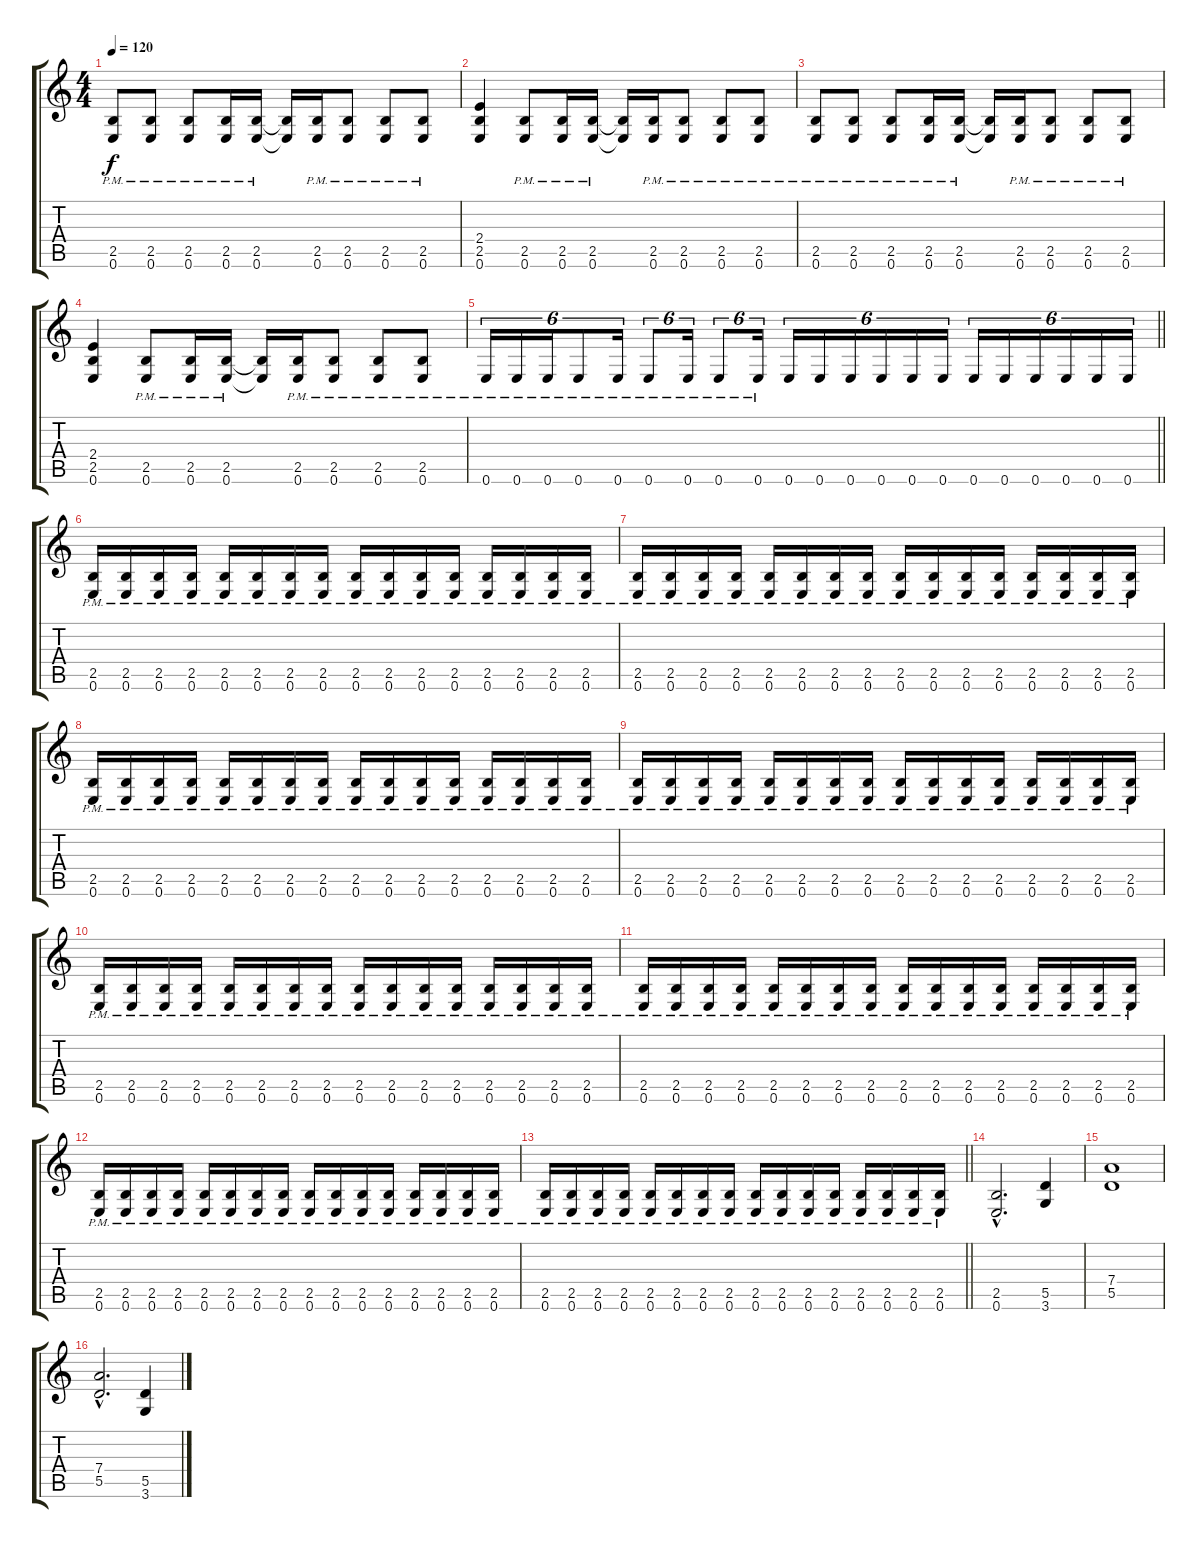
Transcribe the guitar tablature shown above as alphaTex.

\track "" {instrument distortionguitar}
\staff {score tabs}
\tuning (E4 B3 G3 D3 A2 E2) {hide}
\ts (4 4)
\tempo 120
\clef g2
\ks c
(2.5{pm} 0.6{pm}).8{dy f} (2.5{pm} 0.6{pm}).8 (2.5{pm} 0.6{pm}).8 (2.5{pm} 0.6{pm}).16 (2.5{pm} 0.6{pm}).16 (2.5{t} 0.6{t}).16 (2.5{pm} 0.6{pm}).16 (2.5{pm} 0.6{pm}).8 (2.5{pm} 0.6{pm}).8 (2.5{pm} 0.6{pm}).8 |
(2.4 2.5 0.6).4 (2.5{pm} 0.6{pm}).8 (2.5{pm} 0.6{pm}).16 (2.5{pm} 0.6{pm}).16 (2.5{t} 0.6{t}).16 (2.5{pm} 0.6{pm}).16 (2.5{pm} 0.6{pm}).8 (2.5{pm} 0.6{pm}).8 (2.5{pm} 0.6{pm}).8 |
(2.5{pm} 0.6{pm}).8 (2.5{pm} 0.6{pm}).8 (2.5{pm} 0.6{pm}).8 (2.5{pm} 0.6{pm}).16 (2.5{pm} 0.6{pm}).16 (2.5{t} 0.6{t}).16 (2.5{pm} 0.6{pm}).16 (2.5{pm} 0.6{pm}).8 (2.5{pm} 0.6{pm}).8 (2.5{pm} 0.6{pm}).8 |
(2.4 2.5 0.6).4 (2.5{pm} 0.6{pm}).8 (2.5{pm} 0.6{pm}).16 (2.5{pm} 0.6{pm}).16 (2.5{t} 0.6{t}).16 (2.5{pm} 0.6{pm}).16 (2.5{pm} 0.6{pm}).8 (2.5{pm} 0.6{pm}).8 (2.5{pm} 0.6{pm}).8 |
\barLineRight lightlight
0.6{pm}.16{tu (6 4)} 0.6{pm}.16{tu (6 4)} 0.6{pm}.16{tu (6 4)} 0.6{pm}.8{tu (6 4)} 0.6{pm}.16{tu (6 4)} 0.6{pm}.8{tu (6 4)} 0.6{pm}.16{tu (6 4)} 0.6{pm}.8{tu (6 4)} 0.6{pm}.16{tu (6 4)} 0.6.16{tu (6 4)} 0.6.16{tu (6 4)} 0.6.16{tu (6 4)} 0.6.16{tu (6 4)} 0.6.16{tu (6 4)} 0.6.16{tu (6 4)} 0.6.16{tu (6 4)} 0.6.16{tu (6 4)} 0.6.16{tu (6 4)} 0.6.16{tu (6 4)} 0.6.16{tu (6 4)} 0.6.16{tu (6 4)} |
(2.5{pm} 0.6{pm}).16 (2.5{pm} 0.6{pm}).16 (2.5{pm} 0.6{pm}).16 (2.5{pm} 0.6{pm}).16 (2.5{pm} 0.6{pm}).16 (2.5{pm} 0.6{pm}).16 (2.5{pm} 0.6{pm}).16 (2.5{pm} 0.6{pm}).16 (2.5{pm} 0.6{pm}).16 (2.5{pm} 0.6{pm}).16 (2.5{pm} 0.6{pm}).16 (2.5{pm} 0.6{pm}).16 (2.5{pm} 0.6{pm}).16 (2.5{pm} 0.6{pm}).16 (2.5{pm} 0.6{pm}).16 (2.5{pm} 0.6{pm}).16 |
(2.5{pm} 0.6{pm}).16 (2.5{pm} 0.6{pm}).16 (2.5{pm} 0.6{pm}).16 (2.5{pm} 0.6{pm}).16 (2.5{pm} 0.6{pm}).16 (2.5{pm} 0.6{pm}).16 (2.5{pm} 0.6{pm}).16 (2.5{pm} 0.6{pm}).16 (2.5{pm} 0.6{pm}).16 (2.5{pm} 0.6{pm}).16 (2.5{pm} 0.6{pm}).16 (2.5{pm} 0.6{pm}).16 (2.5{pm} 0.6{pm}).16 (2.5{pm} 0.6{pm}).16 (2.5{pm} 0.6{pm}).16 (2.5{pm} 0.6{pm}).16 |
(2.5{pm} 0.6{pm}).16 (2.5{pm} 0.6{pm}).16 (2.5{pm} 0.6{pm}).16 (2.5{pm} 0.6{pm}).16 (2.5{pm} 0.6{pm}).16 (2.5{pm} 0.6{pm}).16 (2.5{pm} 0.6{pm}).16 (2.5{pm} 0.6{pm}).16 (2.5{pm} 0.6{pm}).16 (2.5{pm} 0.6{pm}).16 (2.5{pm} 0.6{pm}).16 (2.5{pm} 0.6{pm}).16 (2.5{pm} 0.6{pm}).16 (2.5{pm} 0.6{pm}).16 (2.5{pm} 0.6{pm}).16 (2.5{pm} 0.6{pm}).16 |
(2.5{pm} 0.6{pm}).16 (2.5{pm} 0.6{pm}).16 (2.5{pm} 0.6{pm}).16 (2.5{pm} 0.6{pm}).16 (2.5{pm} 0.6{pm}).16 (2.5{pm} 0.6{pm}).16 (2.5{pm} 0.6{pm}).16 (2.5{pm} 0.6{pm}).16 (2.5{pm} 0.6{pm}).16 (2.5{pm} 0.6{pm}).16 (2.5{pm} 0.6{pm}).16 (2.5{pm} 0.6{pm}).16 (2.5{pm} 0.6{pm}).16 (2.5{pm} 0.6{pm}).16 (2.5{pm} 0.6{pm}).16 (2.5{pm} 0.6{pm}).16 |
(2.5{pm} 0.6{pm}).16 (2.5{pm} 0.6{pm}).16 (2.5{pm} 0.6{pm}).16 (2.5{pm} 0.6{pm}).16 (2.5{pm} 0.6{pm}).16 (2.5{pm} 0.6{pm}).16 (2.5{pm} 0.6{pm}).16 (2.5{pm} 0.6{pm}).16 (2.5{pm} 0.6{pm}).16 (2.5{pm} 0.6{pm}).16 (2.5{pm} 0.6{pm}).16 (2.5{pm} 0.6{pm}).16 (2.5{pm} 0.6{pm}).16 (2.5{pm} 0.6{pm}).16 (2.5{pm} 0.6{pm}).16 (2.5{pm} 0.6{pm}).16 |
(2.5{pm} 0.6{pm}).16 (2.5{pm} 0.6{pm}).16 (2.5{pm} 0.6{pm}).16 (2.5{pm} 0.6{pm}).16 (2.5{pm} 0.6{pm}).16 (2.5{pm} 0.6{pm}).16 (2.5{pm} 0.6{pm}).16 (2.5{pm} 0.6{pm}).16 (2.5{pm} 0.6{pm}).16 (2.5{pm} 0.6{pm}).16 (2.5{pm} 0.6{pm}).16 (2.5{pm} 0.6{pm}).16 (2.5{pm} 0.6{pm}).16 (2.5{pm} 0.6{pm}).16 (2.5{pm} 0.6{pm}).16 (2.5{pm} 0.6{pm}).16 |
(2.5{pm} 0.6{pm}).16 (2.5{pm} 0.6{pm}).16 (2.5{pm} 0.6{pm}).16 (2.5{pm} 0.6{pm}).16 (2.5{pm} 0.6{pm}).16 (2.5{pm} 0.6{pm}).16 (2.5{pm} 0.6{pm}).16 (2.5{pm} 0.6{pm}).16 (2.5{pm} 0.6{pm}).16 (2.5{pm} 0.6{pm}).16 (2.5{pm} 0.6{pm}).16 (2.5{pm} 0.6{pm}).16 (2.5{pm} 0.6{pm}).16 (2.5{pm} 0.6{pm}).16 (2.5{pm} 0.6{pm}).16 (2.5{pm} 0.6{pm}).16 |
\barLineRight lightlight
(2.5{pm} 0.6{pm}).16 (2.5{pm} 0.6{pm}).16 (2.5{pm} 0.6{pm}).16 (2.5{pm} 0.6{pm}).16 (2.5{pm} 0.6{pm}).16 (2.5{pm} 0.6{pm}).16 (2.5{pm} 0.6{pm}).16 (2.5{pm} 0.6{pm}).16 (2.5{pm} 0.6{pm}).16 (2.5{pm} 0.6{pm}).16 (2.5{pm} 0.6{pm}).16 (2.5{pm} 0.6{pm}).16 (2.5{pm} 0.6{pm}).16 (2.5{pm} 0.6{pm}).16 (2.5{pm} 0.6{pm}).16 (2.5{pm} 0.6{pm}).16 |
(2.5{hac} 0.6{hac}).2{d} (5.5 3.6).4 |
(7.4 5.5).1 |
(7.4{hac} 5.5{hac}).2{d} (5.5 3.6).4
